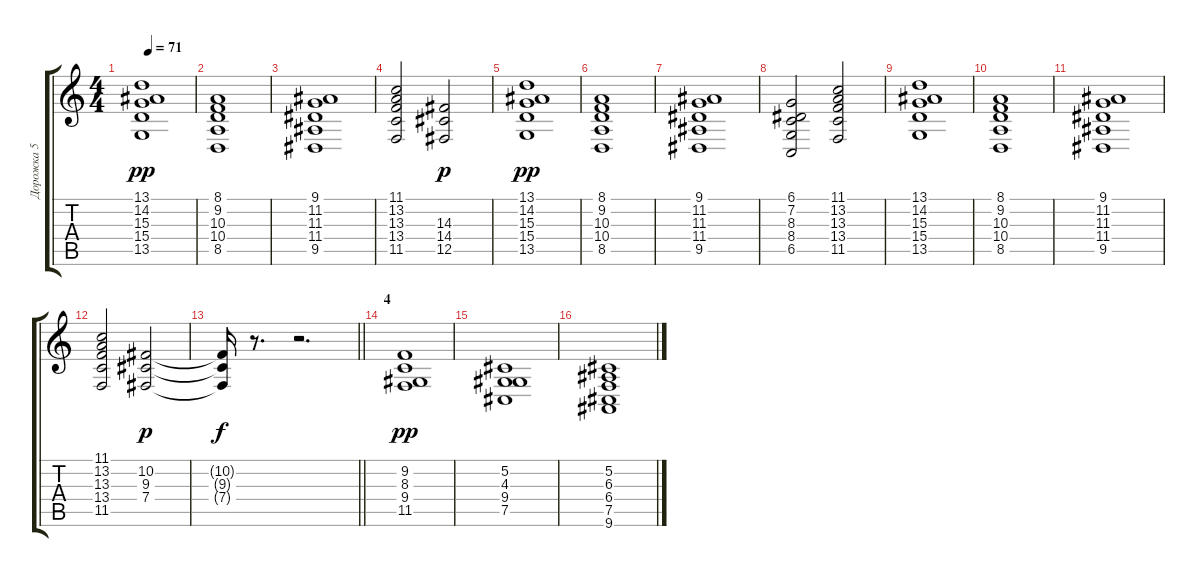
\track ("Дорожка 5" "Дорожка 5") {instrument stringensemble1}
\staff {score tabs}
\tuning (Db4 Ab3 E3 B2 Gb2 Db2) {hide}
\ts (4 4)
\tempo 71
\clef g2
\ks c
(13.1 14.2 15.3 15.4 13.5).1{dy pp} |
(8.1 9.2 10.3 10.4 8.5).1 |
(9.1 11.2 11.3 11.4 9.5).1 |
(11.1 13.2 13.3 13.4 11.5).2 (14.3 14.4 12.5).2{dy p} |
(13.1 14.2 15.3 15.4 13.5).1{dy pp} |
(8.1 9.2 10.3 10.4 8.5).1 |
(9.1 11.2 11.3 11.4 9.5).1 |
(6.1 7.2 8.3 8.4 6.5).2 (11.1 13.2 13.3 13.4 11.5).2 |
(13.1 14.2 15.3 15.4 13.5).1 |
(8.1 9.2 10.3 10.4 8.5).1 |
(9.1 11.2 11.3 11.4 9.5).1 |
(11.1 13.2 13.3 13.4 11.5).2 (10.2 9.3 7.4).2{dy p} |
\barLineRight lightlight
(10.2{t} 9.3{t} 7.4{t}).16{dy f} r.8{d} r.2{d} |
\section ("" "4")
(9.2 8.3 9.4 11.5).1{dy pp} |
(5.2 4.3 9.4 7.5).1 |
(5.2 6.3 6.4 7.5 9.6).1
